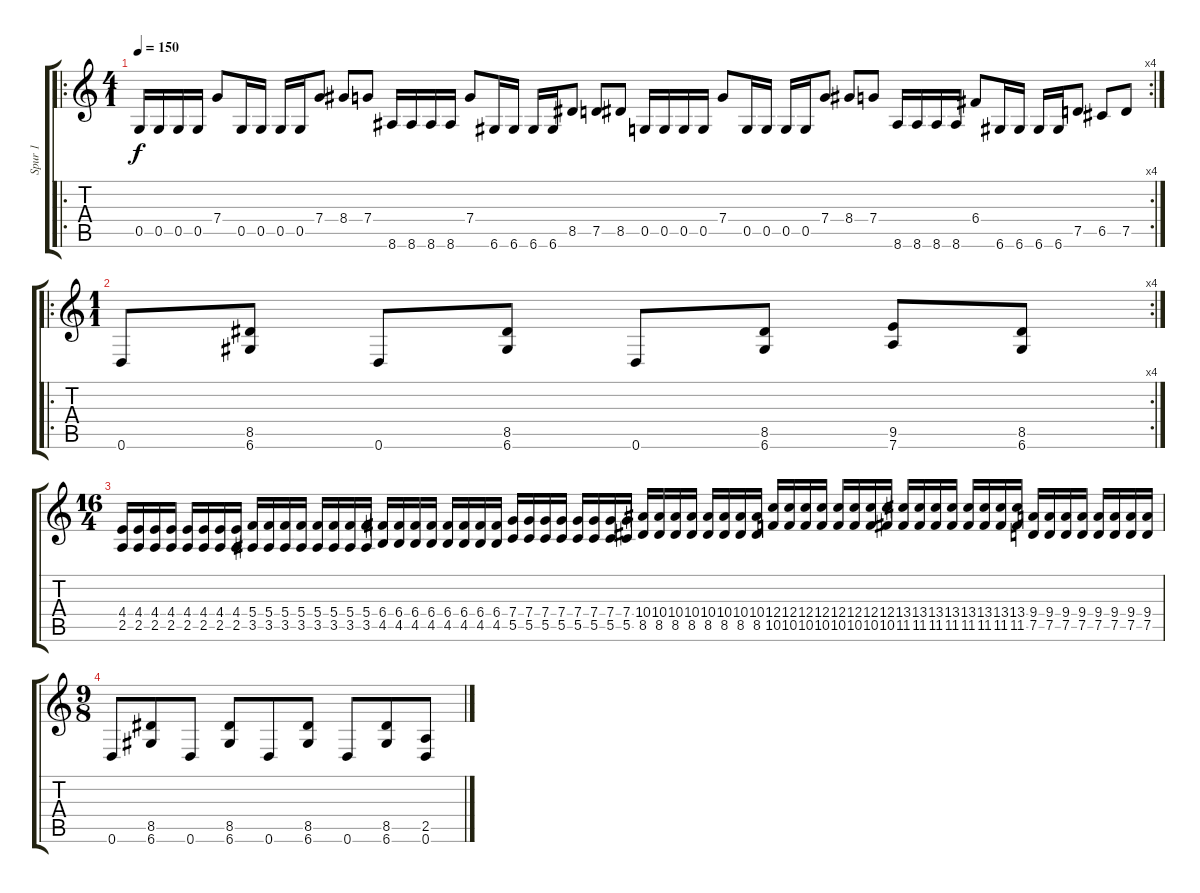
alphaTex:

\track ("Spur 1" "Spur 1") {instrument overdrivenguitar}
\staff {score tabs}
\tuning (D4 A3 F3 C3 G2 D2) {hide}
\ro
\rc 4
\ts (4 1)
\tempo 150
\clef g2
\ks c
0.5.16{dy f} 0.5.16 0.5.16 0.5.16 7.4.8 0.5.16 0.5.16 0.5.16 0.5.16 7.4.8 8.4.8 7.4.8 8.6.16 8.6.16 8.6.16 8.6.16 7.4.8 6.6.16 6.6.16 6.6.16 6.6.16 8.5.8 7.5.8 8.5.8 0.5.16 0.5.16 0.5.16 0.5.16 7.4.8 0.5.16 0.5.16 0.5.16 0.5.16 7.4.8 8.4.8 7.4.8 8.6.16 8.6.16 8.6.16 8.6.16 6.4.8 6.6.16 6.6.16 6.6.16 6.6.16 7.5.8 6.5.8 7.5.8 |
\ro
\rc 4
\ts (1 1)
0.6.8 (8.5 6.6).8 0.6.8 (8.5 6.6).8 0.6.8 (8.5 6.6).8 (9.5 7.6).8 (8.5 6.6).8 |
\ts (16 4)
(4.4 2.5).16 (4.4 2.5).16 (4.4 2.5).16 (4.4 2.5).16 (4.4 2.5).16 (4.4 2.5).16 (4.4 2.5).16 (4.4 2.5).16 (5.4 3.5).16 (5.4 3.5).16 (5.4 3.5).16 (5.4 3.5).16 (5.4 3.5).16 (5.4 3.5).16 (5.4 3.5).16 (5.4 3.5).16 (6.4 4.5).16 (6.4 4.5).16 (6.4 4.5).16 (6.4 4.5).16 (6.4 4.5).16 (6.4 4.5).16 (6.4 4.5).16 (6.4 4.5).16 (7.4 5.5).16 (7.4 5.5).16 (7.4 5.5).16 (7.4 5.5).16 (7.4 5.5).16 (7.4 5.5).16 (7.4 5.5).16 (7.4 5.5).16 (10.4 8.5).16 (10.4 8.5).16 (10.4 8.5).16 (10.4 8.5).16 (10.4 8.5).16 (10.4 8.5).16 (10.4 8.5).16 (10.4 8.5).16 (12.4 10.5).16 (12.4 10.5).16 (12.4 10.5).16 (12.4 10.5).16 (12.4 10.5).16 (12.4 10.5).16 (12.4 10.5).16 (12.4 10.5).16 (13.4 11.5).16 (13.4 11.5).16 (13.4 11.5).16 (13.4 11.5).16 (13.4 11.5).16 (13.4 11.5).16 (13.4 11.5).16 (13.4 11.5).16 (9.4 7.5).16 (9.4 7.5).16 (9.4 7.5).16 (9.4 7.5).16 (9.4 7.5).16 (9.4 7.5).16 (9.4 7.5).16 (9.4 7.5).16 |
\ts (9 8)
0.6.8 (8.5 6.6).8 0.6.8 (8.5 6.6).8 0.6.8 (8.5 6.6).8 0.6.8 (8.5 6.6).8 (2.5 0.6).8
